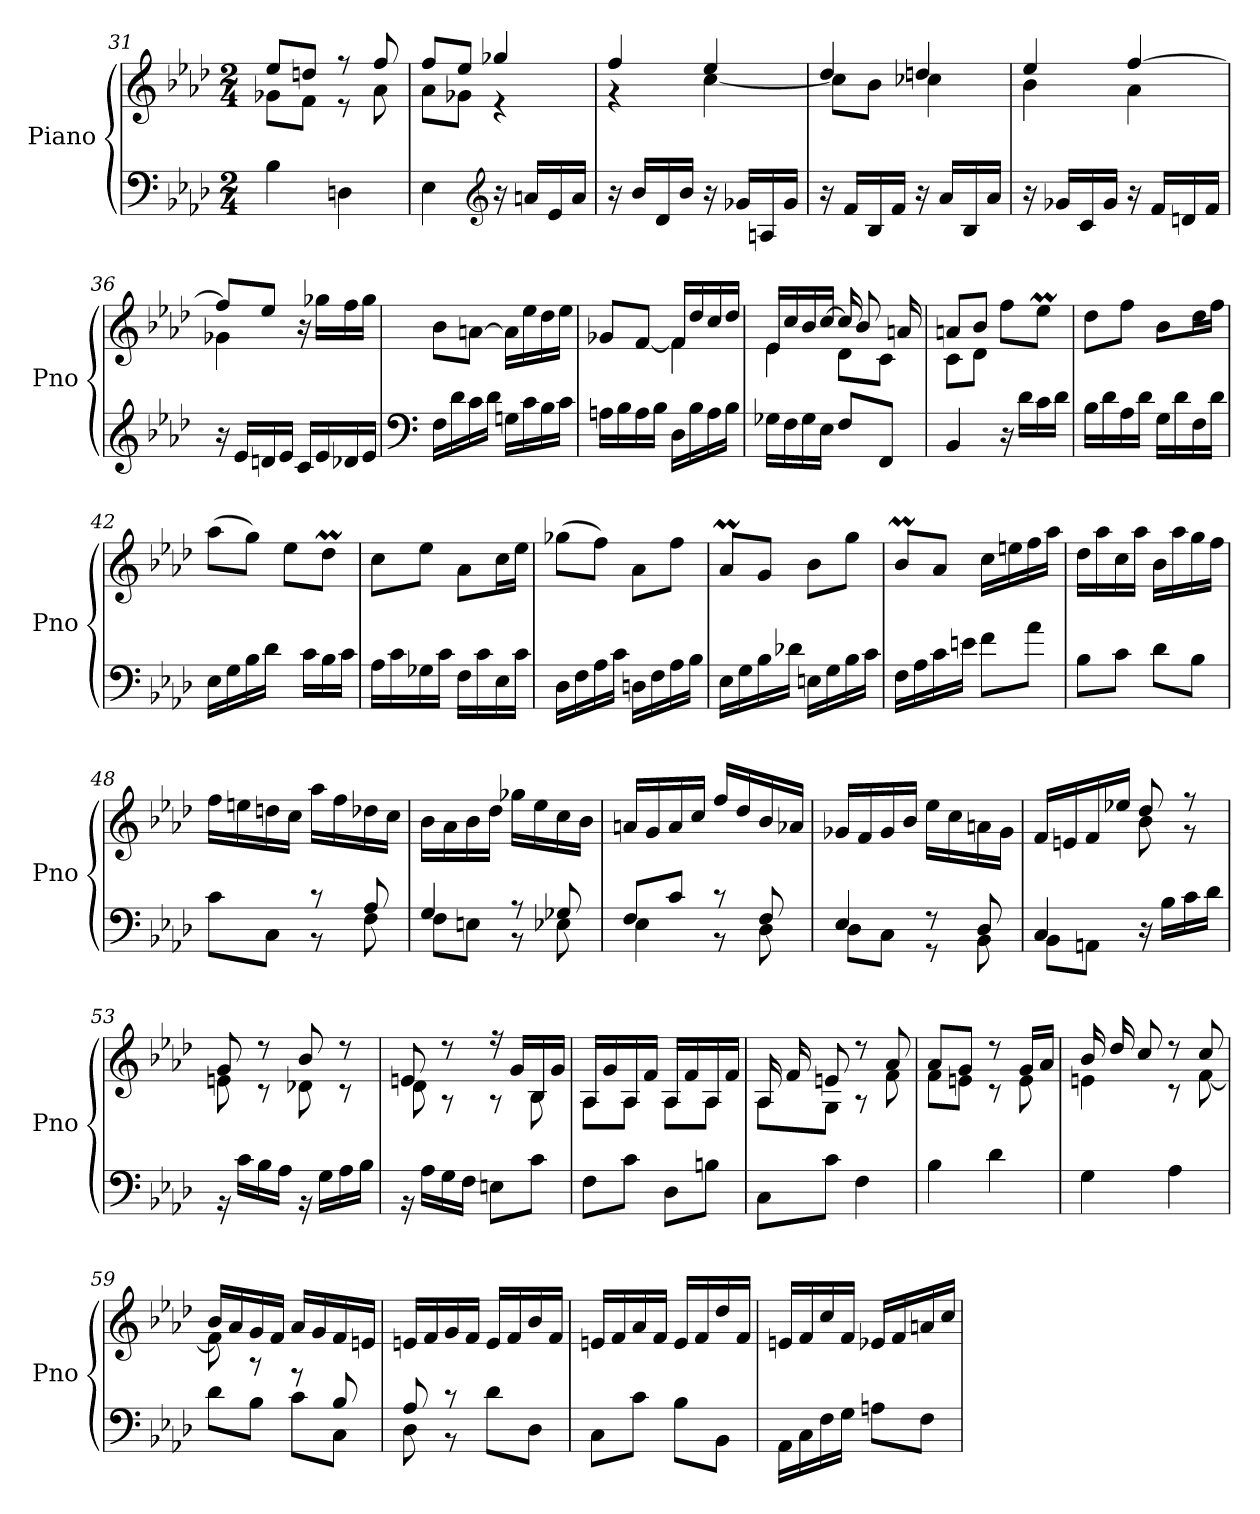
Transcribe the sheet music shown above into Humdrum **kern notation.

**kern	**kern
*part1	*part1
*staff2	*staff1
*I"Piano	*
*I'Pno	*
*clefF4	*clefG2
*k[b-e-a-d-]	*k[b-e-a-d-]
*A-:	*A-:
*M2/4	*M2/4
=31	=31
*	*^
4B-	8ee-/L	8g-X\L
.	8ddn/J	8f\J
4Dn	8r	8r
.	8ff/	8a-\
=32	=32	=32
4E-	8ffL	8a-L
.	8ee-J	8g-XJ
*clefG2	*	*
16r	4gg-X/	4r
16anLL	.	.
16e-	.	.
16aJJ	.	.
=33	=33	=33
16r	4ff/	4r
16b-LL	.	.
16d-	.	.
16b-JJ	.	.
16r	4ee-/	[4cc\
16g-XLL	.	.
16An	.	.
16g-JJ	.	.
=34	=34	=34
16r	4dd-/	8cc\L]
16fLL	.	.
16B-	.	8b-\J
16fJJ	.	.
16r	4ddn/	4cc-X\
16a-LL	.	.
16B-	.	.
16a-JJ	.	.
!!LO:LB:g=z	!!
=35	=35	=35
16r	4ee-/	4b-\
16g-XLL	.	.
16c	.	.
16g-JJ	.	.
16r	[4ff/	4a-\
16fLL	.	.
16dn	.	.
16fJJ	.	.
=36	=36	=36
16r	8ff/L]	4g-X\
16e-LL	.	.
16dn	8ee-/J	.
16e-JJ	.	.
16cLL	16r	4ryy
16e-	16gg-X\LL	.
16d-X	16ff\	.
16e-JJ	16gg-\JJ	.
=37	=37	=37
*clefF4	*	*
!	!	!LO:N:vis=1
16FLL	8b-\L	2ryy
16d-	.	.
16c	[8an\J	.
16d-JJ	.	.
16GnLL	16a\LL]	.
16c	16ee-\	.
16B-	16dd-\	.
16cJJ	16ee-\JJ	.
=38	=38	=38
16AnLL	8g-XL	4ryy
16B-	.	.
16A	[8fJ	.
16B-JJ	.	.
16D-LL	16fLL]	4f\
16B-	16dd-	.
16A	16cc	.
16B-JJ	16dd-JJ	.
=39	=39	=39
16G-XLL	16e-/LL	4e-\
16F	16cc/	.
16G-	16b-/	.
16E-JJ	[16cc/JJ	.
8FL	16cc/LL]	8d-\L
.	8b-/	.
8FFJ	.	8c\J
.	16an/J	.
!!LO:LB:g=z	!!
=40	=40	=40
4BB-	8an/L	8c\L
.	8b-/J	8d-\J
16r	8ff\L	4ryy
16d-LL	.	.
16c	8ee-M\J	.
16d-JJ	.	.
=41	=41	=41
16B-LL	8dd-\L	2ryy
16d-	.	.
16A-	8ff\J	.
16d-JJ	.	.
16GLL	8b-\L	.
16d-	.	.
16F	16dd-\L	.
16d-JJ	16ff\JJ	.
=42	=42	=42
16E-LL	(>8aa-\L	2ryy
16G	.	.
16B-	8gg\J)	.
16d-JJ	.	.
16ryy	8ee-\L	.
16cLL	.	.
16B-	8dd-M\J	.
16cJJ	.	.
=43	=43	=43
16A-LL	8cc\L	2ryy
16c	.	.
16G-X	8ee-\J	.
16cJJ	.	.
16FLL	8a-\L	.
16c	.	.
16E-	16cc\L	.
16cJJ	16ee-\JJ	.
=44	=44	=44
16D-LL	(>8gg-X\L	2ryy
16F	.	.
16A-	8ff\J)	.
16cJJ	.	.
16DnLL	8a-\L	.
16F	.	.
16A-	8ff\J	.
16B-JJ	.	.
*	*v	*v
!!LO:LB:g=z
=45	=45
!LO:N:vis=1	!
*^	*
2ryy	16E-\LL	8a-ML
.	16G\	.
.	16B-\	8gJ
.	16d-X\JJ	.
.	16En\LL	8b-L
.	16G\	.
.	16B-\	8ggJ
.	16c\JJ	.
=46	=46	=46
!LO:N:vis=1	!	!
2ryy	16FLL	8b-ML
.	16A-	.
.	16c	8a-J
.	16enJJ	.
.	8fL	16ccLL
.	.	16een
.	8a-J	16ff
.	.	16aa-JJ
=47	=47	=47
!LO:N:vis=1	!	!
2ryy	8B-\L	16dd-LL
.	.	16aa-
.	8c\J	16cc
.	.	16aa-JJ
.	8d-\L	16b-LL
.	.	16aa-
.	8B-\J	16gg
.	.	16ffJJ
=48	=48	=48
4ryy	8c\L	16ffLL
.	.	16een
.	8C\J	16ddn
.	.	16ccJJ
8r	8r	16aa-LL
.	.	16ff
8A-/	8F\	16dd-X
.	.	16ccJJ
=49	=49	=49
4G/	8F\L	16b-LL
.	.	16a-
.	8En\J	16b-
.	.	16dd-JJ
8r	8r	16gg-XLL
.	.	16ee-
8G-X/	8E-X\	16cc
.	.	16b-JJ
!!LO:LB:g=z
=50	=50	=50
*	*	*^
!	!	!	!LO:N:vis=1
8F/L	4E-\	16anLL	2ryy
.	.	16g	.
8c/J	.	16a	.
.	.	16ccJJ	.
8r	8r	16ffLL	.
.	.	16dd-	.
8F/	8D-\	16b-	.
.	.	16a-XJJ	.
=51	=51	=51	=51
!	!	!	!LO:N:vis=1
4E-/	8D-\L	16g-XLL	2ryy
.	.	16f	.
.	8C\J	16g-	.
.	.	16b-JJ	.
8r	8r	16ee-\LL	.
.	.	16cc\	.
8D-/	8BB-\	16an\	.
.	.	16g-\JJ	.
=52	=52	=52	=52
4C/	8BB-\L	16fLL	4ryy
.	.	16en	.
.	8AAn\J	16f	.
.	.	16ee-XJJ	.
4ryy	16r	8dd-/	8b-\
.	16B-LL	.	.
.	16c	8r	8r
.	16d-JJ	.	.
=53	=53	=53	=53
2ryy	16r	8g/	8en\
.	16c\LL	.	.
.	16B-\	8r	8r
.	16A-\JJ	.	.
.	16r	8b-/	8d-X\
.	16G\LL	.	.
.	16A-\	8r	8r
.	16B-\JJ	.	.
=54	=54	=54	=54
2ryy	16r	8en/	8d-\
.	16A-\LL	.	.
.	16G\	8r	8r
.	16F\JJ	.	.
.	8EnL	16r	8r
.	.	16gLL	.
.	8cJ	16B-	8B-\
.	.	16gJJ	.
!!LO:LB:g=z	!!
=55	=55	=55	=55
!LO:N:vis=1	!	!	!
2ryy	8F\L	16A-LL	8A-\L
.	.	16g	.
.	8c\J	16A-	8A-\J
.	.	16fJJ	.
.	8D-\L	16A-LL	8A-L
.	.	16f	.
.	8Bn\J	16A-	8A-J
.	.	16fJJ	.
=56	=56	=56	=56
!LO:N:vis=1	!	!	!
2ryy	8CL	16A-LL	8A-\L
.	.	16f	.
.	8cJ	8enJ	8G\J
.	4F\	8r	8r
.	.	8a-/	8f\
=57	=57	=57	=57
!LO:N:vis=1	!	!	!
2ryy	4B-\	8a-/L	8f\L
.	.	8g/J	8en\J
.	4d-\	8r	8r
.	.	16gLL	8e\
.	.	16a-JJ	.
=58	=58	=58	=58
!LO:N:vis=1	!	!	!
2ryy	4G\	16b-LL	4en\
.	.	16dd-	.
.	.	8ccJ	.
.	4A-\	8r	8r
.	.	8cc/	[8f\
=59	=59	=59	=59
4ryy	8d-L	16b-LL	8f\]
.	.	16a-	.
.	8B-J	16g	8r
.	.	16fJJ	.
8r	8c\L	16a-LL	4ryy
.	.	16g	.
8B-/	8C\J	16f	.
.	.	16enJJ	.
=60	=60	=60	=60
8A-/	8D-\	16enLL	2ryy
.	.	16f	.
8r	8r	16g	.
.	.	16fJJ	.
4ryy	8d-L	16eLL	.
.	.	16f	.
.	8D-J	16b-	.
.	.	16fJJ	.
*	*	*v	*v
!!LO:LB:g=z
=61	=61	=61
!LO:N:vis=1	!	!
2ryy	8CL	16enLL
.	.	16f
.	8cJ	16a-
.	.	16fJJ
.	8B-L	16eLL
.	.	16f
.	8BB-J	16dd-
.	.	16fJJ
=62	=62	=62
!LO:N:vis=1	!	!
2ryy	16AA-LL	16enLL
.	16C	16f
.	16F	16cc
.	16GJJ	16fJJ
.	8An\L	16e-XLL
.	.	16f
.	8F\J	16an
.	.	16ccJJ
*v	*v	*
=	=
*-	*-
